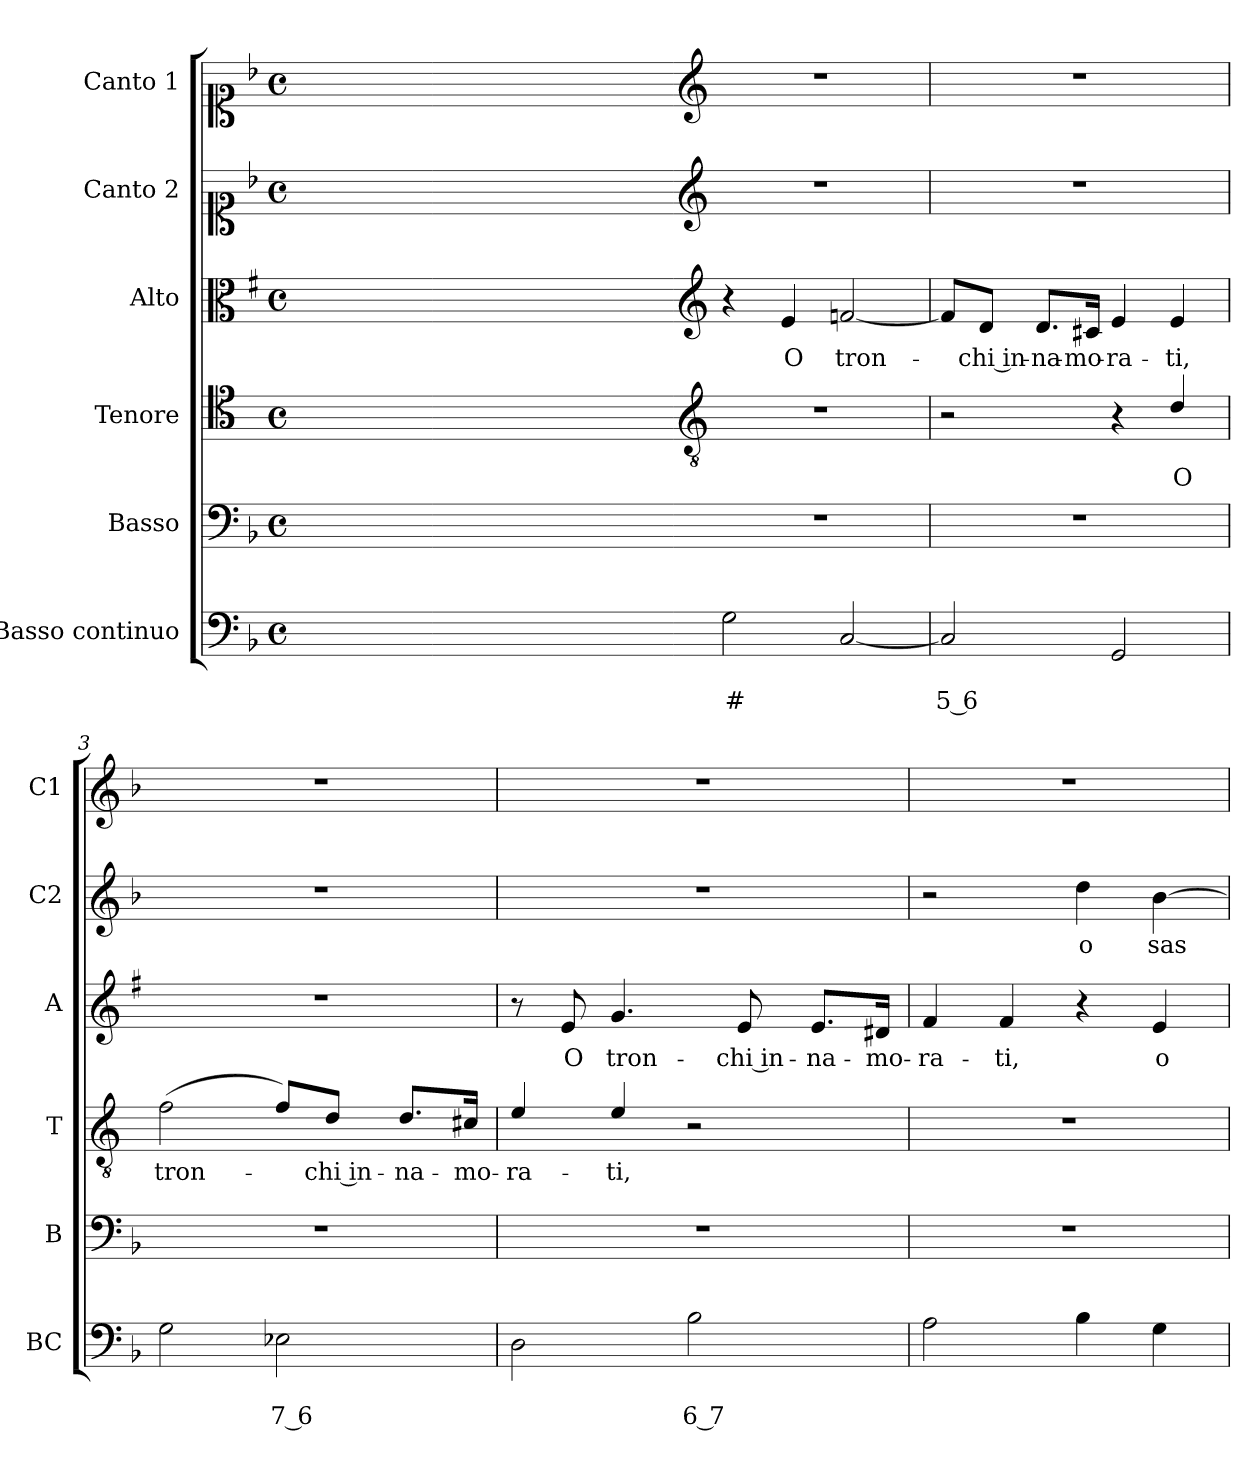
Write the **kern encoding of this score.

**kern	**text	**text	**kern	**kern	**text	**kern	**text	**kern	**text	**kern
*part6	*part6	*part6	*part5	*part4	*part4	*part3	*part3	*part2	*part2	*part1
*staff6	*staff6	*staff6	*staff5	*staff4	*staff4	*staff3	*staff3	*staff2	*staff2	*staff1
*I"Basso continuo	*	*	*I"Basso	*I"Tenore	*	*I"Alto	*	*I"Canto 2	*	*I"Canto 1
*I'BC	*	*	*I'B	*I'T	*	*I'A	*	*I'C2	*	*I'C1
*clefF4	*	*	*clefF4	*clefC4	*	*clefC3	*	*clefC1	*	*clefC1
*	*	*	*	*ITrd4c7	*	*ITrd1c2	*	*	*	*
*k[b-]	*	*	*k[b-]	*k[b-]	*	*k[b-]	*	*k[b-]	*	*k[b-]
*F:	*	*	*F:	*F:	*	*F:	*	*F:	*	*F:
*M4/4	*	*	*M4/4	*M4/4	*	*M4/4	*	*M4/4	*	*M4/4
*met(c)	*	*	*met(c)	*met(c)	*	*met(c)	*	*met(c)	*	*met(c)
=	=	=	=	=	=	=	=	=	=	=
1ryy	.	.	1ryy	1ryy	.	1ryy	.	1ryy	.	1ryy
=1X-	=1X-	=1X-	=1X-	=1X-	=1X-	=1X-	=1X-	=1X-	=1X-	=1X-
4ryy	.	.	4ryy	4ryy	.	4ryy	.	4ryy	.	4ryy
4ryy	.	.	4ryy	4ryy	.	4ryy	.	4ryy	.	4ryy
4ryy	.	.	4ryy	4ryy	.	4ryy	.	4ryy	.	4ryy
4ryy	.	.	4ryy	4ryy	.	4ryy	.	4ryy	.	4ryy
=1-	=1-	=1-	=1-	=1-	=1-	=1-	=1-	=1-	=1-	=1-
*	*	*	*	*clefGv2	*	*clefG2	*	*clefG2	*	*clefG2
!	!	!LO:LY:b	!	!	!	!	!	!	!	!
2G\	.	#	1r	1r	.	4r	.	1r	.	1r
!	!	!	!	!	!	!	!LO:LY:b	!	!	!
.	.	.	.	.	.	4d/	O	.	.	.
!	!	!	!	!	!	!	!LO:LY:b	!	!	!
[2C/	.	.	.	.	.	[2e-X/	tron-	.	.	.
=2	=2	=2	=2	=2	=2	=2	=2	=2	=2	=2
!	!	!LO:LY:b	!	!	!	!	!	!	!	!
2C/]	.	5 6	1r	2r	.	8e-/L]	.	1r	.	1r
!	!	!	!	!	!	!	!LO:LY:b	!	!	!
.	.	.	.	.	.	8c/J	-chi in-	.	.	.
!	!	!	!	!	!	!	!LO:LY:b	!	!	!
.	.	.	.	.	.	8.c/L	-na-	.	.	.
!	!	!	!	!	!	!	!LO:LY:b	!	!	!
.	.	.	.	.	.	16Bn/Jk	-mo-	.	.	.
!	!	!	!	!	!	!	!LO:LY:b	!	!	!
2GG/	.	.	.	4r	.	4d/	-ra-	.	.	.
!	!	!	!	!	!LO:LY:b	!	!LO:LY:b	!	!	!
.	.	.	.	4G/	O	4d/	-ti,	.	.	.
=3	=3	=3	=3	=3	=3	=3	=3	=3	=3	=3
!	!	!	!	!	!LO:LY:b	!	!	!	!	!
2G\	.	.	1r	(>2B-\	tron-	1r	.	1r	.	1r
!	!	!LO:LY:b	!	!	!	!	!	!	!	!
2E-X\	.	7 6	.	8B-/L)	.	.	.	.	.	.
!	!	!	!	!	!LO:LY:b	!	!	!	!	!
.	.	.	.	8G/J	-chi in-	.	.	.	.	.
!	!	!	!	!	!LO:LY:b	!	!	!	!	!
.	.	.	.	8.G/L	-na-	.	.	.	.	.
!	!	!	!	!	!LO:LY:b	!	!	!	!	!
.	.	.	.	16F#X/Jk	-mo-	.	.	.	.	.
=4	=4	=4	=4	=4	=4	=4	=4	=4	=4	=4
!	!	!	!	!	!LO:LY:b	!	!	!	!	!
2D\	.	.	1r	4A/	-ra-	8r	.	1r	.	1r
!	!	!	!	!	!	!	!LO:LY:b	!	!	!
.	.	.	.	.	.	8d/	O	.	.	.
!	!	!	!	!	!LO:LY:b	!	!LO:LY:b	!	!	!
.	.	.	.	4A/	-ti,	4.f/	tron-	.	.	.
!	!	!LO:LY:b	!	!	!	!	!	!	!	!
2B-\	.	6 7	.	2r	.	.	.	.	.	.
!	!	!	!	!	!	!	!LO:LY:b	!	!	!
.	.	.	.	.	.	8d/	-chi in-	.	.	.
!	!	!	!	!	!	!	!LO:LY:b	!	!	!
.	.	.	.	.	.	8.d/L	-na-	.	.	.
!	!	!	!	!	!	!	!LO:LY:b	!	!	!
.	.	.	.	.	.	16c#X/Jk	-mo-	.	.	.
=5	=5	=5	=5	=5	=5	=5	=5	=5	=5	=5
!	!	!	!	!	!	!	!LO:LY:b	!	!	!
2A\	.	.	1r	1r	.	4e/	-ra-	2r	.	1r
!	!	!	!	!	!	!	!LO:LY:b	!	!	!
.	.	.	.	.	.	4e/	-ti,	.	.	.
!	!	!	!	!	!	!	!	!	!LO:LY:b	!
4B-\	.	.	.	.	.	4r	.	4dd\	o	.
!	!	!	!	!	!	!	!LO:LY:b	!	!LO:LY:b	!
4G\	.	.	.	.	.	4d/	o	[4b-\	sas-	.
=	=	=	=	=	=	=	=	=	=	=
*-	*-	*-	*-	*-	*-	*-	*-	*-	*-	*-
